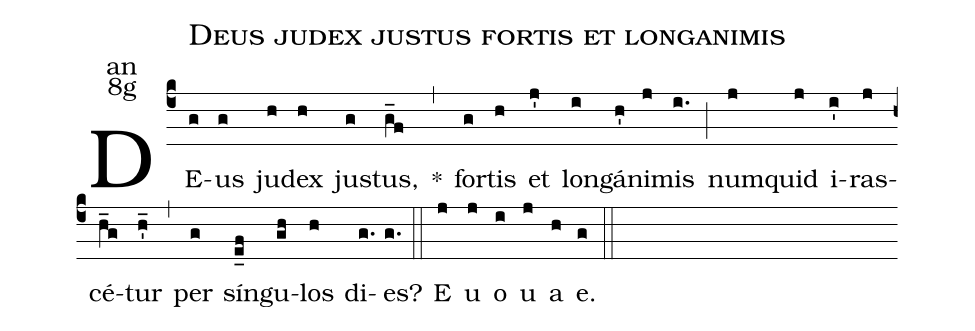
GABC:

name:Deus judex justus fortis et longanimis;
office-part:an;
mode:8g;
%%
(c4)DE(g)us(g) ju(h)dex(h) jus(g)tus,(g_f) *(,) for(g)tis(h) et(j') lon(i)gá(h')ni(j)mis(i.) (;) num(j)quid(j) i(i')ras(j)cé(h_g)tur(h'_) (,) per(g) sín(e_f)gu(gh)los(h) di(g.)es?(g.) (::) <eu>E(j) u(j) o(i) u(j) a(h) e.</eu>(g) (::)
